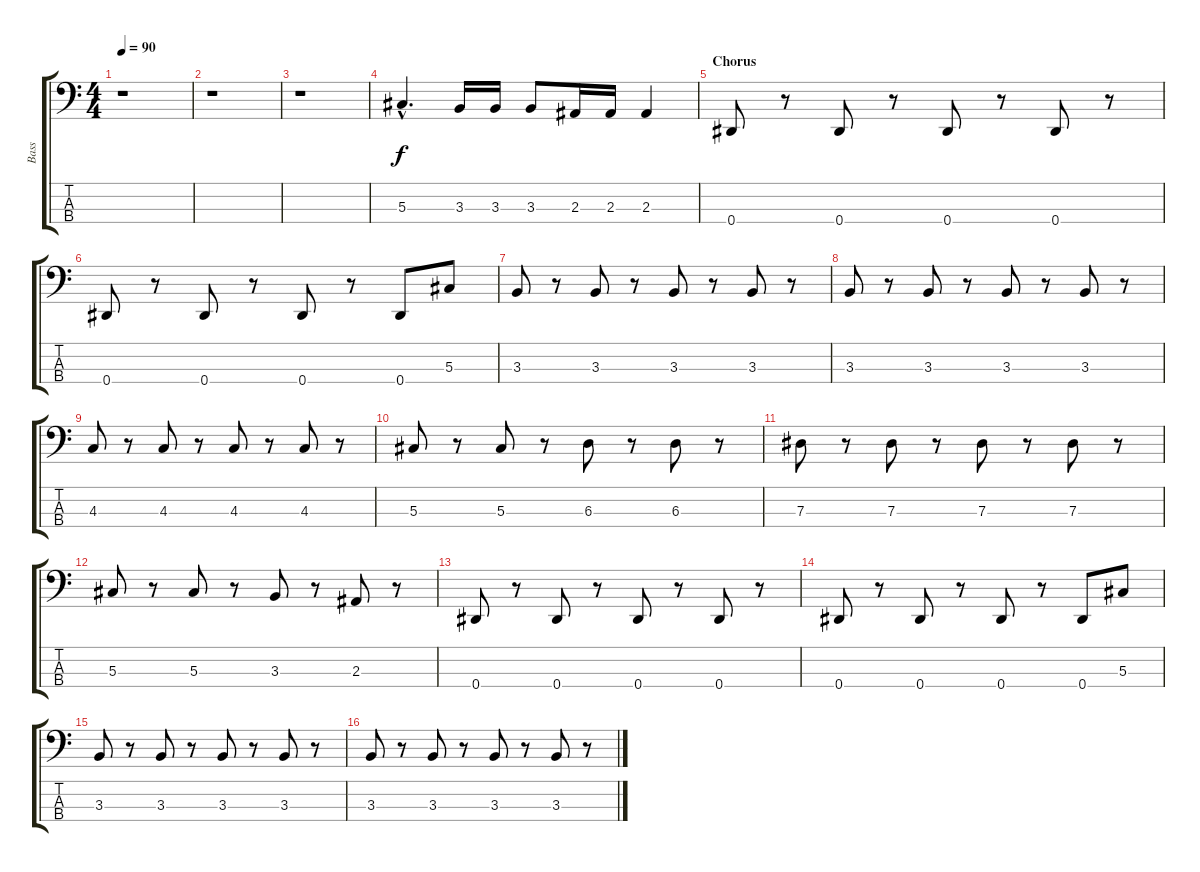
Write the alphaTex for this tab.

\track ("Bass" "Bass") {instrument electricbassfinger}
\staff {score tabs}
\tuning (Gb2 Db2 Ab1 Eb1) {hide}
\ts (4 4)
\tempo 90
\clef f4
\ks c
r.1{dy f} |
r.1 |
r.1 |
5.3{hac}.4{d} 3.3.16 3.3.16 3.3.8 2.3.16 2.3.16 2.3.4 |
\section ("" "Chorus")
0.4.8 r.8 0.4.8 r.8 0.4.8 r.8 0.4.8 r.8 |
0.4.8 r.8 0.4.8 r.8 0.4.8 r.8 0.4.8 5.3.8 |
3.3.8 r.8 3.3.8 r.8 3.3.8 r.8 3.3.8 r.8 |
3.3.8 r.8 3.3.8 r.8 3.3.8 r.8 3.3.8 r.8 |
4.3.8 r.8 4.3.8 r.8 4.3.8 r.8 4.3.8 r.8 |
5.3.8 r.8 5.3.8 r.8 6.3.8 r.8 6.3.8 r.8 |
7.3.8 r.8 7.3.8 r.8 7.3.8 r.8 7.3.8 r.8 |
5.3.8 r.8 5.3.8 r.8 3.3.8 r.8 2.3.8 r.8 |
0.4.8 r.8 0.4.8 r.8 0.4.8 r.8 0.4.8 r.8 |
0.4.8 r.8 0.4.8 r.8 0.4.8 r.8 0.4.8 5.3.8 |
3.3.8 r.8 3.3.8 r.8 3.3.8 r.8 3.3.8 r.8 |
3.3.8 r.8 3.3.8 r.8 3.3.8 r.8 3.3.8 r.8
